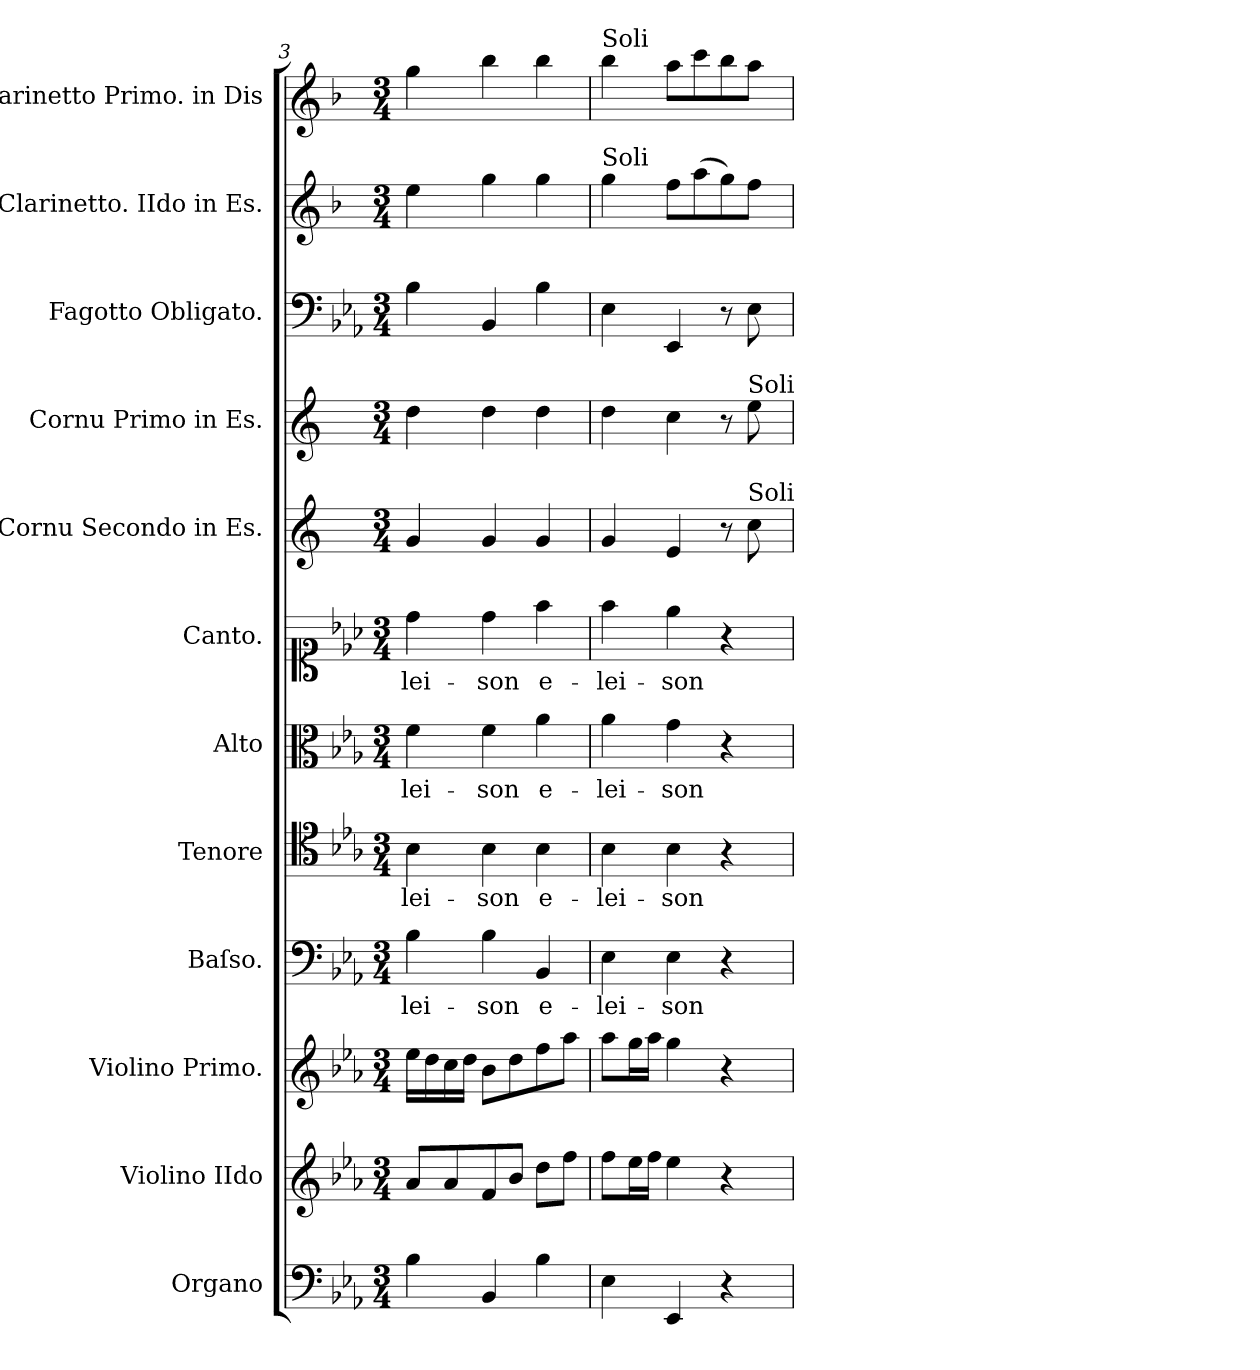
**kern	**kern	**kern	**kern	**text	**kern	**text	**kern	**text	**kern	**text	**kern	**kern	**kern	**kern	**kern
*part12	*part11	*part10	*part9	*part9	*part8	*part8	*part7	*part7	*part6	*part6	*part5	*part4	*part3	*part2	*part1
*staff12	*staff11	*staff10	*staff9	*staff9	*staff8	*staff8	*staff7	*staff7	*staff6	*staff6	*staff5	*staff4	*staff3	*staff2	*staff1
*I"Organo	*I"Violino IIdo	*I"Violino Primo.	*I"Baſso.	*	*I"Tenore	*	*I"Alto	*	*I"Canto.	*	*I"Cornu Secondo in Es.	*I"Cornu Primo in Es.	*I"Fagotto Obligato.	*I"Clarinetto. IIdo in Es.	*I"Clarinetto Primo. in Dis
*I'org	*I'vl II	*I'vl I	*I'B	*	*I'T	*	*I'A	*	*	*	*I'cor 2 in E♭	*I'cor 1 in E♭	*I'fag	*I'cl 2 in E♭	*I'cl 2 in E♭
*clefF4	*clefG2	*clefG2	*clefF4	*	*clefC4	*	*clefC3	*	*clefC1	*	*clefG2	*clefG2	*clefF4	*clefG2	*clefG2
*	*	*	*	*	*	*	*	*	*	*	*ITrd5c9	*ITrd5c9	*	*ITrd1c2	*ITrd1c2
*k[b-e-a-]	*k[b-e-a-]	*k[b-e-a-]	*k[b-e-a-]	*	*k[b-e-a-]	*	*k[b-e-a-]	*	*k[b-e-a-]	*	*k[b-e-a-]	*k[b-e-a-]	*k[b-e-a-]	*k[b-e-a-]	*k[b-e-a-]
*M3/4	*M3/4	*M3/4	*M3/4	*	*M3/4	*	*M3/4	*	*M3/4	*	*M3/4	*M3/4	*M3/4	*M3/4	*M3/4
=3	=3	=3	=3	=3	=3	=3	=3	=3	=3	=3	=3	=3	=3	=3	=3
4B-\	8a-/L	16ee-\LL	4B-\	-lei-	4B-\	-lei-	4f\	-lei-	4dd\	-lei-	4B-/	4f\	4B-\	4dd\	4ff\
.	.	16dd\	.	.	.	.	.	.	.	.	.	.	.	.	.
.	8a-/	16cc\	.	.	.	.	.	.	.	.	.	.	.	.	.
.	.	16dd\JJ	.	.	.	.	.	.	.	.	.	.	.	.	.
4BB-/	8f/	8b-\L	4B-\	-son	4B-\	-son	4f\	-son	4dd\	-son	4B-/	4f\	4BB-/	4ff\	4aa-\
.	8b-/J	8dd\	.	.	.	.	.	.	.	.	.	.	.	.	.
!	!	!	!	!LO:LY:i	!	!	!	!	!	!	!	!	!	!	!
4B-\	8dd\L	8ff\	4BB-/	e-	4B-\	e-	4a-\	e-	4ff\	e-	4B-/	4f\	4B-\	4ff\	4aa-\
.	8ff\J	8aa-\J	.	.	.	.	.	.	.	.	.	.	.	.	.
=4	=4	=4	=4	=4	=4	=4	=4	=4	=4	=4	=4	=4	=4	=4	=4
!	!	!	!	!	!	!	!	!	!	!	!	!	!	!	!LO:TX:a:t=Soli
!	!	!	!	!	!	!	!	!	!	!	!	!	!	!LO:TX:a:t=Soli	!
!	!	!	!	!LO:LY:i	!	!	!	!	!	!	!	!	!	!	!
4E-\	8ff\L	8aa-\L	4E-\	-lei-	4B-\	-lei-	4a-\	-lei-	4ff\	-lei-	4B-/	4f\	4E-\	4ff\	4aa-\
.	16ee-\L	16gg\L	.	.	.	.	.	.	.	.	.	.	.	.	.
.	16ff\JJ	16aa-\JJ	.	.	.	.	.	.	.	.	.	.	.	.	.
!	!	!	!	!LO:LY:i	!	!	!	!	!	!	!	!	!	!	!
4EE-/	4ee-\	4gg\	4E-\	-son	4B-\	-son	4g\	-son	4ee-\	-son	4G/	4e-\	4EE-/	8ee-\L	8gg\L
.	.	.	.	.	.	.	.	.	.	.	.	.	.	(8gg\	8bb-\
4r	4r	4r	4r	.	4r	.	4r	.	4r	.	8r	8r	8r	8ff\)	8aa-\
!	!	!	!	!	!	!	!	!	!	!	!	!LO:TX:a:t=Soli	!	!	!
!	!	!	!	!	!	!	!	!	!	!	!LO:TX:a:t=Soli	!	!	!	!
.	.	.	.	.	.	.	.	.	.	.	8e-\	8g\	8E-\	8ee-\J	8gg\J
=	=	=	=	=	=	=	=	=	=	=	=	=	=	=	=
*-	*-	*-	*-	*-	*-	*-	*-	*-	*-	*-	*-	*-	*-	*-	*-
